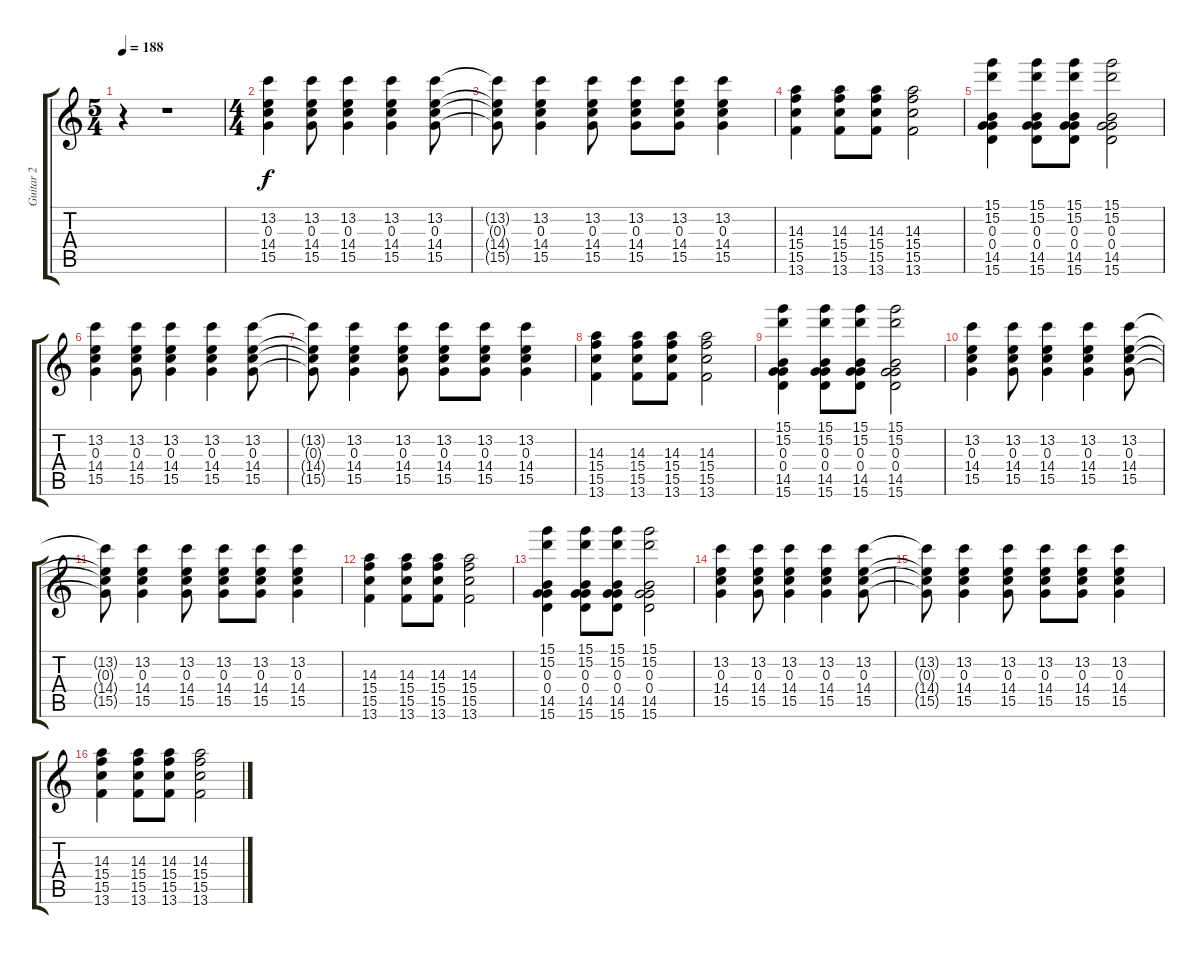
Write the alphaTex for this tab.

\track ("Guitar 2" "Guitar 2") {instrument acousticguitarnylon}
\staff {score tabs}
\tuning (E4 B3 G3 D3 A2 E2) {hide}
\ts (5 4)
\tempo 188
\clef g2
\ks c
r.4{dy f instrument acousticguitarnylon} r.1 |
\ts (4 4)
(13.2 0.3 14.4 15.5).4 (13.2 0.3 14.4 15.5).8 (13.2 0.3 14.4 15.5).4 (13.2 0.3 14.4 15.5).4 (13.2 0.3 14.4 15.5).8 |
(13.2{t} 0.3{t} 14.4{t} 15.5{t}).8 (13.2 0.3 14.4 15.5).4 (13.2 0.3 14.4 15.5).8 (13.2 0.3 14.4 15.5).8 (13.2 0.3 14.4 15.5).8 (13.2 0.3 14.4 15.5).4 |
(14.3 15.4 15.5 13.6).4 (14.3 15.4 15.5 13.6).8 (14.3 15.4 15.5 13.6).8 (14.3 15.4 15.5 13.6).2 |
(15.1 15.2 0.3 0.4 14.5 15.6).4 (15.1 15.2 0.3 0.4 14.5 15.6).8 (15.1 15.2 0.3 0.4 14.5 15.6).8 (15.1 15.2 0.3 0.4 14.5 15.6).2 |
(13.2 0.3 14.4 15.5).4 (13.2 0.3 14.4 15.5).8 (13.2 0.3 14.4 15.5).4 (13.2 0.3 14.4 15.5).4 (13.2 0.3 14.4 15.5).8 |
(13.2{t} 0.3{t} 14.4{t} 15.5{t}).8 (13.2 0.3 14.4 15.5).4 (13.2 0.3 14.4 15.5).8 (13.2 0.3 14.4 15.5).8 (13.2 0.3 14.4 15.5).8 (13.2 0.3 14.4 15.5).4 |
(14.3 15.4 15.5 13.6).4 (14.3 15.4 15.5 13.6).8 (14.3 15.4 15.5 13.6).8 (14.3 15.4 15.5 13.6).2 |
(15.1 15.2 0.3 0.4 14.5 15.6).4 (15.1 15.2 0.3 0.4 14.5 15.6).8 (15.1 15.2 0.3 0.4 14.5 15.6).8 (15.1 15.2 0.3 0.4 14.5 15.6).2 |
(13.2 0.3 14.4 15.5).4 (13.2 0.3 14.4 15.5).8 (13.2 0.3 14.4 15.5).4 (13.2 0.3 14.4 15.5).4 (13.2 0.3 14.4 15.5).8 |
(13.2{t} 0.3{t} 14.4{t} 15.5{t}).8 (13.2 0.3 14.4 15.5).4 (13.2 0.3 14.4 15.5).8 (13.2 0.3 14.4 15.5).8 (13.2 0.3 14.4 15.5).8 (13.2 0.3 14.4 15.5).4 |
(14.3 15.4 15.5 13.6).4 (14.3 15.4 15.5 13.6).8 (14.3 15.4 15.5 13.6).8 (14.3 15.4 15.5 13.6).2 |
(15.1 15.2 0.3 0.4 14.5 15.6).4 (15.1 15.2 0.3 0.4 14.5 15.6).8 (15.1 15.2 0.3 0.4 14.5 15.6).8 (15.1 15.2 0.3 0.4 14.5 15.6).2 |
(13.2 0.3 14.4 15.5).4 (13.2 0.3 14.4 15.5).8 (13.2 0.3 14.4 15.5).4 (13.2 0.3 14.4 15.5).4 (13.2 0.3 14.4 15.5).8 |
(13.2{t} 0.3{t} 14.4{t} 15.5{t}).8 (13.2 0.3 14.4 15.5).4 (13.2 0.3 14.4 15.5).8 (13.2 0.3 14.4 15.5).8 (13.2 0.3 14.4 15.5).8 (13.2 0.3 14.4 15.5).4 |
(14.3 15.4 15.5 13.6).4 (14.3 15.4 15.5 13.6).8 (14.3 15.4 15.5 13.6).8 (14.3 15.4 15.5 13.6).2
